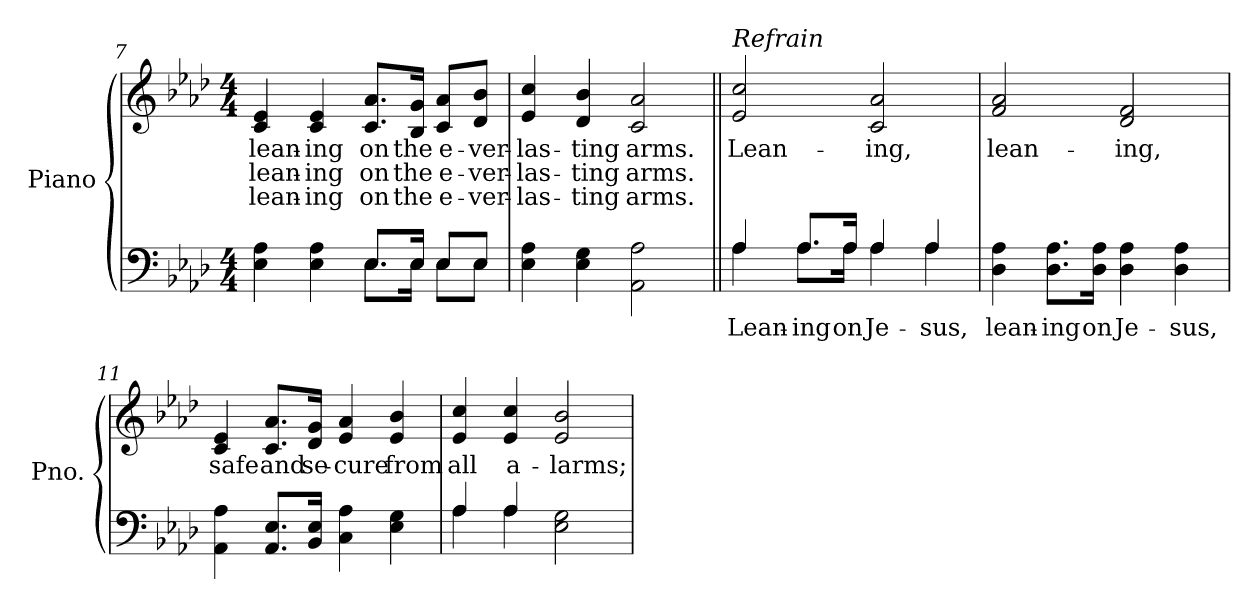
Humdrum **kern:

**kern	**text	**kern	**text	**text	**text
*part2	*part2	*part1	*part1	*part1	*part1
*staff2	*staff2	*staff1	*staff1	*staff1	*staff1
*I"Piano	*	*I"Piano	*	*	*
*I'Pno.	*	*I'Pno.	*	*	*
*clefF4	*	*clefG2	*	*	*
*k[b-e-a-d-]	*	*k[b-e-a-d-]	*	*	*
*A-:	*	*A-:	*	*	*
*M4/4	*	*M4/4	*	*	*
=7	=7	=7	=7	=7	=7
*^	*	*	*	*	*
!	!	!	!	!LO:LY:b:color=#000000	!LO:LY:b:color=#000000	!LO:LY:b:color=#000000
4E-i\ 4A-i	2ryy	.	4ci/ 4e-i	lean-	lean-	lean-
!	!	!	!	!LO:LY:b:color=#000000	!LO:LY:b:color=#000000	!LO:LY:b:color=#000000
4E-i\ 4A-i	.	.	4ci/ 4e-i	-ing	-ing	-ing
!	!	!	!	!LO:LY:b:color=#000000	!LO:LY:b:color=#000000	!LO:LY:b:color=#000000
8.E-i/L	8.E-i\L	.	8.ci/ 8.a-i/L	on	on	on
!	!	!	!	!LO:LY:b:color=#000000	!LO:LY:b:color=#000000	!LO:LY:b:color=#000000
16E-i/Jk	16E-i\Jk	.	16B-i/ 16gi/Jk	the	the	the
!	!	!	!	!LO:LY:b:color=#000000	!LO:LY:b:color=#000000	!LO:LY:b:color=#000000
8E-i/L	8E-i\L	.	8ci/ 8a-i/L	e-	e-	e-
!	!	!	!	!LO:LY:b:color=#000000	!LO:LY:b:color=#000000	!LO:LY:b:color=#000000
8E-i/J	8E-i\J	.	8d-i/ 8b-i/J	-ver-	-ver-	-ver-
*v	*v	*	*	*	*	*
=8	=8	=8	=8	=8	=8
*^	*	*	*	*	*
!	!	!	!	!LO:LY:b:color=#000000	!LO:LY:b:color=#000000	!LO:LY:b:color=#000000
*v	*v	*	*	*	*	*
4E-i\ 4A-i	.	4e-i/ 4cci	-las-	-las-	-las-
!	!	!	!LO:LY:b:color=#000000	!LO:LY:b:color=#000000	!LO:LY:b:color=#000000
4E-i\ 4Gi	.	4d-i/ 4b-i	-ting	-ting	-ting
!	!	!	!LO:LY:b:color=#000000	!LO:LY:b:color=#000000	!LO:LY:b:color=#000000
2AA-i\ 2A-i	.	2ci/ 2a-i	arms.	arms.	arms.
!!LO:LB:g=z
=9||	=9||	=9||	=9||	=9||	=9||
!	!LO:LY:a:color=#000000	!	!	!	!
*^	*	*	*	*	*
!	!	!	!LO:TX:a:i:t=Refrain	!	!	!
!	!	!	!	!LO:LY:b:color=#000000	!	!
4A-i/	4A-i\	Lean-	2e-i/ 2cci	Lean-	.	.
!	!	!LO:LY:a:color=#000000	!	!	!	!
8.A-i/L	8.A-i\L	-ing	.	.	.	.
!	!	!LO:LY:a:color=#000000	!	!	!	!
16A-i/Jk	16A-i\Jk	on	.	.	.	.
!	!	!LO:LY:a:color=#000000	!	!	!	!
!	!	!	!	!LO:LY:b:color=#000000	!	!
4A-i/	4A-i\	Je-	2ci/ 2a-i	-ing,	.	.
!	!	!LO:LY:a:color=#000000	!	!	!	!
4A-i/	4A-i\	-sus,	.	.	.	.
*v	*v	*	*	*	*	*
=10	=10	=10	=10	=10	=10
*^	*	*	*	*	*
!	!	!LO:LY:a:color=#000000	!	!	!	!
*v	*v	*	*	*	*	*
*^	*	*	*	*	*
!	!	!	!	!LO:LY:b:color=#000000	!	!
*v	*v	*	*	*	*	*
4D-i\ 4A-i	lean-	2fi/ 2a-i	lean-	.	.
!	!LO:LY:a:color=#000000	!	!	!	!
8.D-i\ 8.A-i\L	-ing	.	.	.	.
!	!LO:LY:a:color=#000000	!	!	!	!
16D-i\ 16A-i\Jk	on	.	.	.	.
!	!LO:LY:a:color=#000000	!	!	!	!
!	!	!	!LO:LY:b:color=#000000	!	!
4D-i\ 4A-i	Je-	2d-i/ 2fi	-ing,	.	.
!	!LO:LY:a:color=#000000	!	!	!	!
4D-i\ 4A-i	-sus,	.	.	.	.
=11	=11	=11	=11	=11	=11
!	!	!	!LO:LY:b:color=#000000	!	!
4AA-i\ 4A-i	.	4ci/ 4e-i	safe	.	.
!	!	!	!LO:LY:b:color=#000000	!	!
8.AA-i/ 8.E-i/L	.	8.ci/ 8.a-i/L	and	.	.
!	!	!	!LO:LY:b:color=#000000	!	!
16BB-i/ 16E-i/Jk	.	16d-i/ 16gi/Jk	se-	.	.
!	!	!	!LO:LY:b:color=#000000	!	!
4Ci\ 4A-i	.	4e-i/ 4a-i	-cure	.	.
!	!	!	!LO:LY:b:color=#000000	!	!
4E-i\ 4Gi	.	4e-i/ 4b-i	from	.	.
!!LO:LB:g=z
=12	=12	=12	=12	=12	=12
*^	*	*	*	*	*
!	!	!	!	!LO:LY:b:color=#000000	!	!
4A-i/	4A-i\	.	4e-i/ 4cci	all	.	.
!	!	!	!	!LO:LY:b:color=#000000	!	!
4A-i/	4A-i\	.	4e-i/ 4cci	a-	.	.
!	!	!	!	!LO:LY:b:color=#000000	!	!
2E-i\ 2Gi	2ryy	.	2e-i/ 2b-i	-larms;	.	.
*v	*v	*	*	*	*	*
=	=	=	=	=	=
*-	*-	*-	*-	*-	*-
